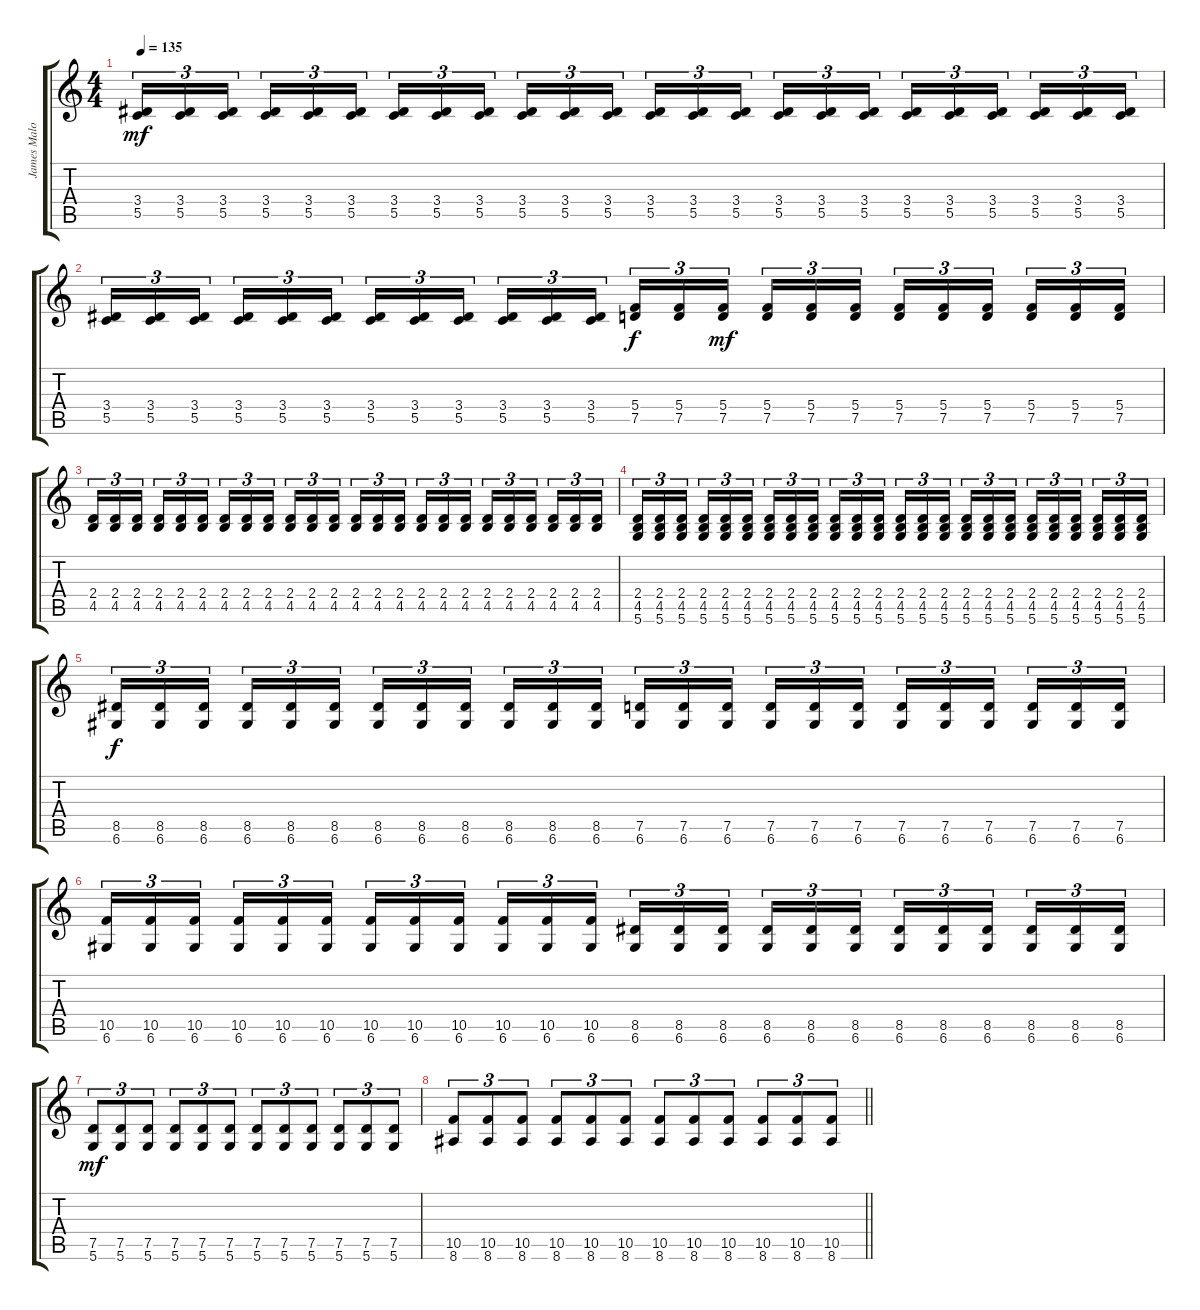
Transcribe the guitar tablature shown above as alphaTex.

\track ("James Malone Rhythm" "James Malo") {instrument distortionguitar}
\staff {score tabs}
\tuning (D4 A3 F3 C3 G2 D2) {hide}
\ts (4 4)
\tempo 135
\clef g2
\ks c
(3.4 5.5).16{tu (3 2) dy mf} (3.4 5.5).16{tu (3 2)} (3.4 5.5).16{tu (3 2) beam splitsecondary} (3.4 5.5).16{tu (3 2)} (3.4 5.5).16{tu (3 2)} (3.4 5.5).16{tu (3 2)} (3.4 5.5).16{tu (3 2)} (3.4 5.5).16{tu (3 2)} (3.4 5.5).16{tu (3 2) beam splitsecondary} (3.4 5.5).16{tu (3 2)} (3.4 5.5).16{tu (3 2)} (3.4 5.5).16{tu (3 2)} (3.4 5.5).16{tu (3 2)} (3.4 5.5).16{tu (3 2)} (3.4 5.5).16{tu (3 2) beam splitsecondary} (3.4 5.5).16{tu (3 2)} (3.4 5.5).16{tu (3 2)} (3.4 5.5).16{tu (3 2)} (3.4 5.5).16{tu (3 2)} (3.4 5.5).16{tu (3 2)} (3.4 5.5).16{tu (3 2) beam splitsecondary} (3.4 5.5).16{tu (3 2)} (3.4 5.5).16{tu (3 2)} (3.4 5.5).16{tu (3 2)} |
(3.4 5.5).16{tu (3 2)} (3.4 5.5).16{tu (3 2)} (3.4 5.5).16{tu (3 2) beam splitsecondary} (3.4 5.5).16{tu (3 2)} (3.4 5.5).16{tu (3 2)} (3.4 5.5).16{tu (3 2)} (3.4 5.5).16{tu (3 2)} (3.4 5.5).16{tu (3 2)} (3.4 5.5).16{tu (3 2) beam splitsecondary} (3.4 5.5).16{tu (3 2)} (3.4 5.5).16{tu (3 2)} (3.4 5.5).16{tu (3 2)} (5.4 7.5).16{tu (3 2) dy f} (5.4 7.5).16{tu (3 2)} (5.4 7.5).16{tu (3 2) dy mf beam splitsecondary} (5.4 7.5).16{tu (3 2)} (5.4 7.5).16{tu (3 2)} (5.4 7.5).16{tu (3 2)} (5.4 7.5).16{tu (3 2)} (5.4 7.5).16{tu (3 2)} (5.4 7.5).16{tu (3 2) beam splitsecondary} (5.4 7.5).16{tu (3 2)} (5.4 7.5).16{tu (3 2)} (5.4 7.5).16{tu (3 2)} |
(2.4 4.5).16{tu (3 2)} (2.4 4.5).16{tu (3 2)} (2.4 4.5).16{tu (3 2) beam splitsecondary} (2.4 4.5).16{tu (3 2)} (2.4 4.5).16{tu (3 2)} (2.4 4.5).16{tu (3 2)} (2.4 4.5).16{tu (3 2)} (2.4 4.5).16{tu (3 2)} (2.4 4.5).16{tu (3 2) beam splitsecondary} (2.4 4.5).16{tu (3 2)} (2.4 4.5).16{tu (3 2)} (2.4 4.5).16{tu (3 2)} (2.4 4.5).16{tu (3 2)} (2.4 4.5).16{tu (3 2)} (2.4 4.5).16{tu (3 2) beam splitsecondary} (2.4 4.5).16{tu (3 2)} (2.4 4.5).16{tu (3 2)} (2.4 4.5).16{tu (3 2)} (2.4 4.5).16{tu (3 2)} (2.4 4.5).16{tu (3 2)} (2.4 4.5).16{tu (3 2) beam splitsecondary} (2.4 4.5).16{tu (3 2)} (2.4 4.5).16{tu (3 2)} (2.4 4.5).16{tu (3 2)} |
(2.4 4.5 5.6).16{tu (3 2)} (2.4 4.5 5.6).16{tu (3 2)} (2.4 4.5 5.6).16{tu (3 2) beam splitsecondary} (2.4 4.5 5.6).16{tu (3 2)} (2.4 4.5 5.6).16{tu (3 2)} (2.4 4.5 5.6).16{tu (3 2)} (2.4 4.5 5.6).16{tu (3 2)} (2.4 4.5 5.6).16{tu (3 2)} (2.4 4.5 5.6).16{tu (3 2) beam splitsecondary} (2.4 4.5 5.6).16{tu (3 2)} (2.4 4.5 5.6).16{tu (3 2)} (2.4 4.5 5.6).16{tu (3 2)} (2.4 4.5 5.6).16{tu (3 2)} (2.4 4.5 5.6).16{tu (3 2)} (2.4 4.5 5.6).16{tu (3 2) beam splitsecondary} (2.4 4.5 5.6).16{tu (3 2)} (2.4 4.5 5.6).16{tu (3 2)} (2.4 4.5 5.6).16{tu (3 2)} (2.4 4.5 5.6).16{tu (3 2)} (2.4 4.5 5.6).16{tu (3 2)} (2.4 4.5 5.6).16{tu (3 2) beam splitsecondary} (2.4 4.5 5.6).16{tu (3 2)} (2.4 4.5 5.6).16{tu (3 2)} (2.4 4.5 5.6).16{tu (3 2)} |
(8.5 6.6).16{tu (3 2) dy f} (8.5 6.6).16{tu (3 2)} (8.5 6.6).16{tu (3 2) beam splitsecondary} (8.5 6.6).16{tu (3 2)} (8.5 6.6).16{tu (3 2)} (8.5 6.6).16{tu (3 2)} (8.5 6.6).16{tu (3 2)} (8.5 6.6).16{tu (3 2)} (8.5 6.6).16{tu (3 2) beam splitsecondary} (8.5 6.6).16{tu (3 2)} (8.5 6.6).16{tu (3 2)} (8.5 6.6).16{tu (3 2)} (7.5 6.6).16{tu (3 2)} (7.5 6.6).16{tu (3 2)} (7.5 6.6).16{tu (3 2) beam splitsecondary} (7.5 6.6).16{tu (3 2)} (7.5 6.6).16{tu (3 2)} (7.5 6.6).16{tu (3 2)} (7.5 6.6).16{tu (3 2)} (7.5 6.6).16{tu (3 2)} (7.5 6.6).16{tu (3 2) beam splitsecondary} (7.5 6.6).16{tu (3 2)} (7.5 6.6).16{tu (3 2)} (7.5 6.6).16{tu (3 2)} |
(10.5 6.6).16{tu (3 2)} (10.5 6.6).16{tu (3 2)} (10.5 6.6).16{tu (3 2) beam splitsecondary} (10.5 6.6).16{tu (3 2)} (10.5 6.6).16{tu (3 2)} (10.5 6.6).16{tu (3 2)} (10.5 6.6).16{tu (3 2)} (10.5 6.6).16{tu (3 2)} (10.5 6.6).16{tu (3 2) beam splitsecondary} (10.5 6.6).16{tu (3 2)} (10.5 6.6).16{tu (3 2)} (10.5 6.6).16{tu (3 2)} (8.5 6.6).16{tu (3 2)} (8.5 6.6).16{tu (3 2)} (8.5 6.6).16{tu (3 2) beam splitsecondary} (8.5 6.6).16{tu (3 2)} (8.5 6.6).16{tu (3 2)} (8.5 6.6).16{tu (3 2)} (8.5 6.6).16{tu (3 2)} (8.5 6.6).16{tu (3 2)} (8.5 6.6).16{tu (3 2) beam splitsecondary} (8.5 6.6).16{tu (3 2)} (8.5 6.6).16{tu (3 2)} (8.5 6.6).16{tu (3 2)} |
(7.5 5.6).8{tu (3 2) dy mf} (7.5 5.6).8{tu (3 2)} (7.5 5.6).8{tu (3 2)} (7.5 5.6).8{tu (3 2)} (7.5 5.6).8{tu (3 2)} (7.5 5.6).8{tu (3 2)} (7.5 5.6).8{tu (3 2)} (7.5 5.6).8{tu (3 2)} (7.5 5.6).8{tu (3 2)} (7.5 5.6).8{tu (3 2)} (7.5 5.6).8{tu (3 2)} (7.5 5.6).8{tu (3 2)} |
\barLineRight lightlight
(10.5 8.6).8{tu (3 2)} (10.5 8.6).8{tu (3 2)} (10.5 8.6).8{tu (3 2)} (10.5 8.6).8{tu (3 2)} (10.5 8.6).8{tu (3 2)} (10.5 8.6).8{tu (3 2)} (10.5 8.6).8{tu (3 2)} (10.5 8.6).8{tu (3 2)} (10.5 8.6).8{tu (3 2)} (10.5 8.6).8{tu (3 2)} (10.5 8.6).8{tu (3 2)} (10.5 8.6).8{tu (3 2)}
